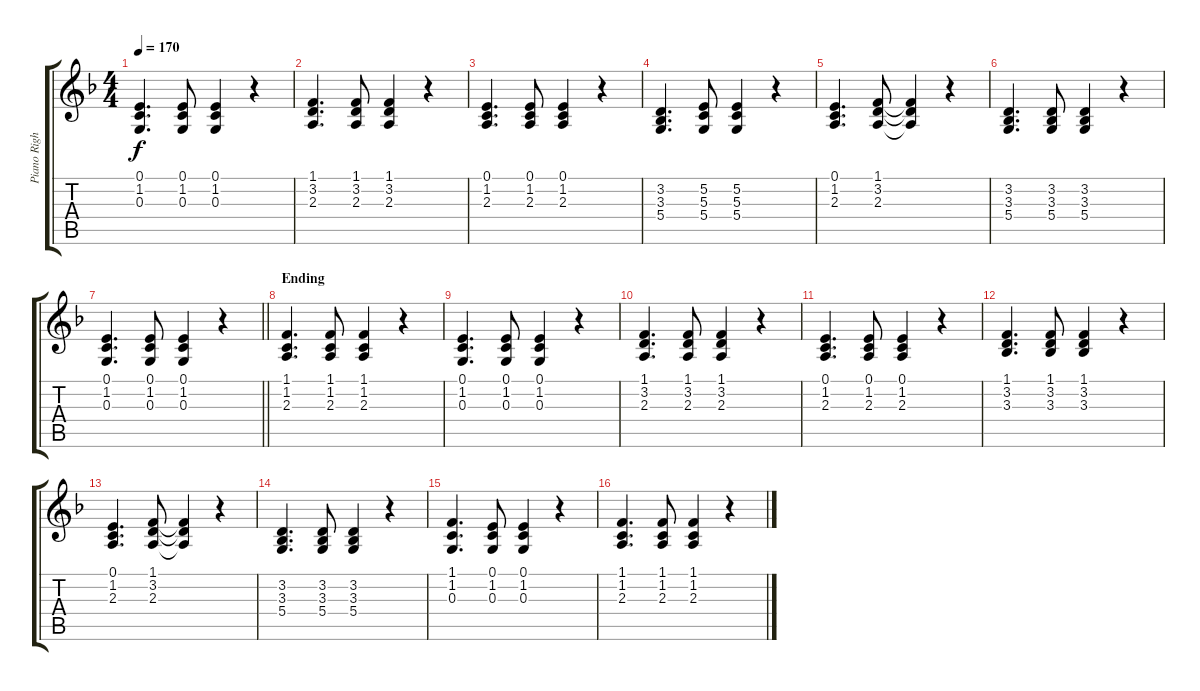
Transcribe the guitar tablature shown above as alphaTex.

\track ("Piano Right (Kotobuki Tsumugi)" "Piano Righ") {instrument acousticgrandpiano}
\staff {score tabs}
\tuning (E4 B3 G3 D3 A2 E2) {hide}
\ts (4 4)
\tempo 170
\clef g2
\ks f
(0.1 1.2 0.3).4{d dy f} (0.1 1.2 0.3).8 (0.1 1.2 0.3).4 r.4 |
(1.1 3.2 2.3).4{d} (1.1 3.2 2.3).8 (1.1 3.2 2.3).4 r.4 |
(0.1 1.2 2.3).4{d} (0.1 1.2 2.3).8 (0.1 1.2 2.3).4 r.4 |
(3.2 3.3 5.4).4{d} (5.2 5.3 5.4).8 (5.2 5.3 5.4).4 r.4 |
(0.1 1.2 2.3).4{d} (1.1 3.2 2.3).8 (1.1{t} 3.2{t} 2.3{t}).4 r.4 |
(3.2 3.3 5.4).4{d} (3.2 3.3 5.4).8 (3.2 3.3 5.4).4 r.4 |
\barLineRight lightlight
(0.1 1.2 0.3).4{d} (0.1 1.2 0.3).8 (0.1 1.2 0.3).4 r.4 |
\section ("" "Ending")
(1.1 1.2 2.3).4{d} (1.1 1.2 2.3).8 (1.1 1.2 2.3).4 r.4 |
(0.1 1.2 0.3).4{d} (0.1 1.2 0.3).8 (0.1 1.2 0.3).4 r.4 |
(1.1 3.2 2.3).4{d} (1.1 3.2 2.3).8 (1.1 3.2 2.3).4 r.4 |
(0.1 1.2 2.3).4{d} (0.1 1.2 2.3).8 (0.1 1.2 2.3).4 r.4 |
(1.1 3.2 3.3).4{d} (1.1 3.2 3.3).8 (1.1 3.2 3.3).4 r.4 |
(0.1 1.2 2.3).4{d} (1.1 3.2 2.3).8 (1.1{t} 3.2{t} 2.3{t}).4 r.4 |
(3.2 3.3 5.4).4{d} (3.2 3.3 5.4).8 (3.2 3.3 5.4).4 r.4 |
(1.1 1.2 0.3).4{d} (0.1 1.2 0.3).8 (0.1 1.2 0.3).4 r.4 |
(1.1 1.2 2.3).4{d} (1.1 1.2 2.3).8 (1.1 1.2 2.3).4 r.4
